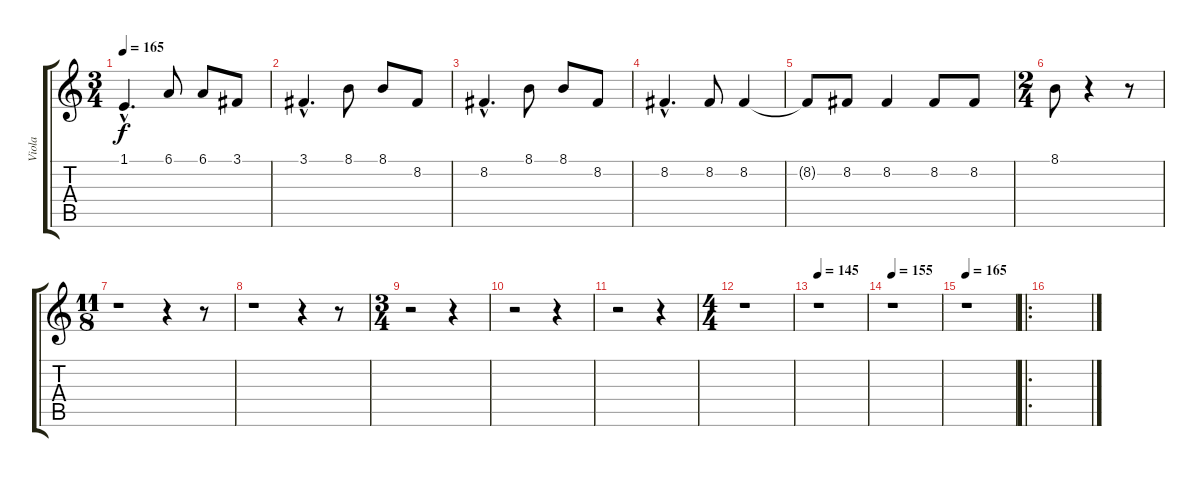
\track ("Viola" "Viola") {instrument viola}
\staff {score tabs}
\tuning (Eb4 Bb3 Gb3 Db3 Ab2 Eb2) {hide}
\ts (3 4)
\tempo 165
\clef g2
\ks c
1.1{hac}.4{d dy f} 6.1.8 6.1.8 3.1.8 |
3.1{hac}.4{d} 8.1.8 8.1.8 8.2.8 |
8.2{hac}.4{d} 8.1.8 8.1.8 8.2.8 |
8.2{hac}.4{d} 8.2.8 8.2.4 |
8.2{t}.8 8.2.8 8.2.4 8.2.8 8.2.8 |
\ts (2 4)
8.1.8 r.4 r.8 |
\ts (11 8)
r.1 r.4 r.8 |
r.1 r.4 r.8 |
\ts (3 4)
r.2 r.4 |
r.2 r.4 |
r.2 r.4 |
\ts (4 4)
r.1 |
\tempo 145
r.1 |
\tempo 155
r.1 |
\tempo 165
r.1 |
\ro
